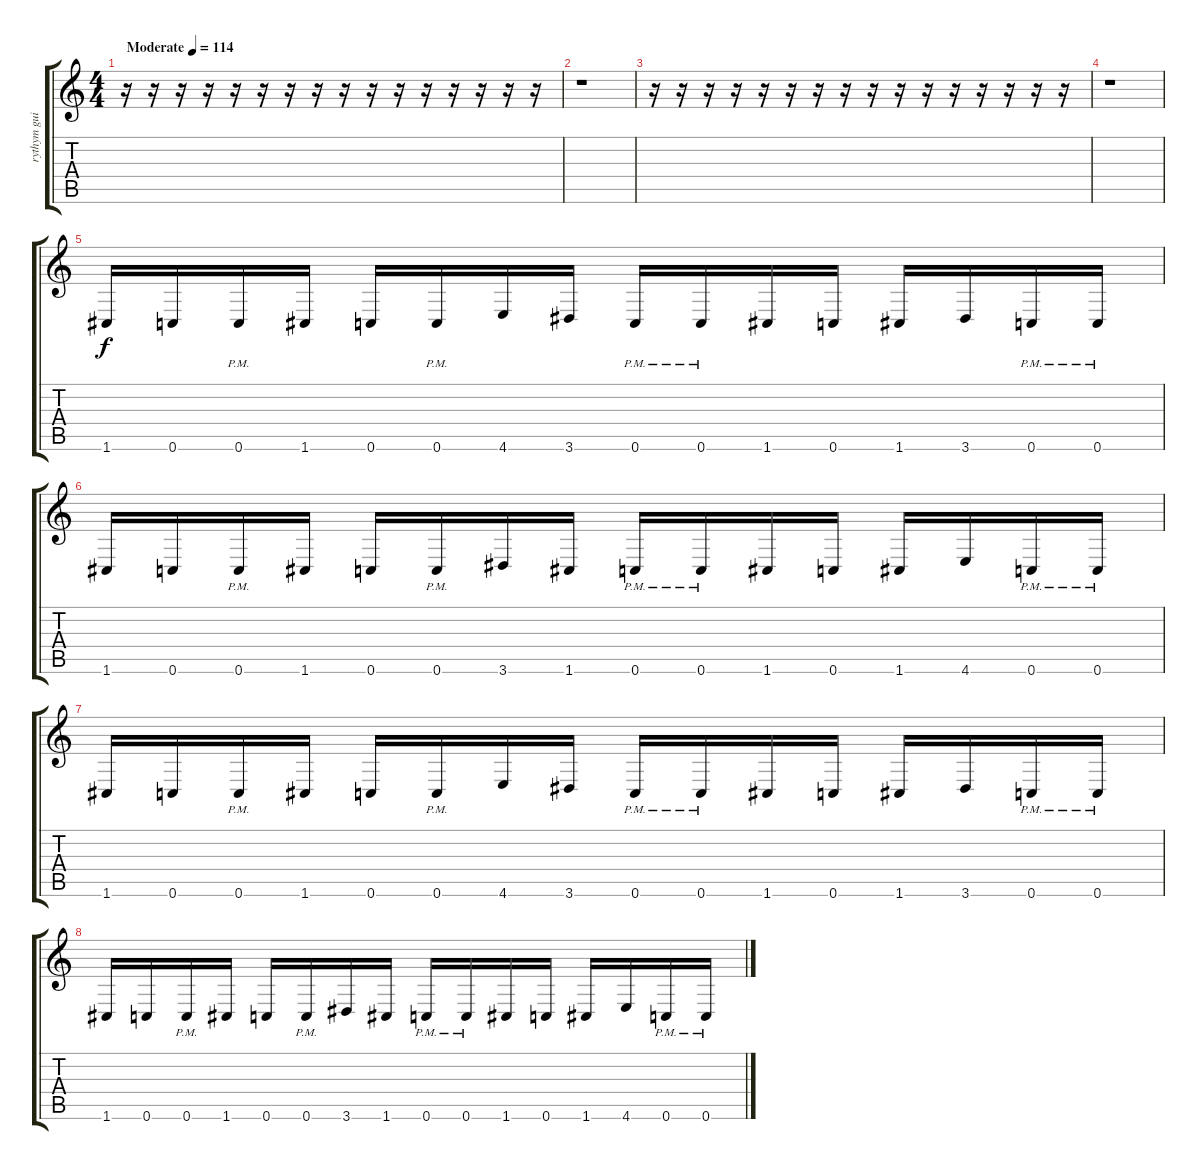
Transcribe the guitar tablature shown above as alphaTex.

\track ("rythym guitar" "rythym gui") {instrument distortionguitar}
\staff {score tabs}
\tuning (C4 G3 Eb3 Bb2 F2 C2) {hide}
\ts (4 4)
\tempo (114 "Moderate")
\clef g2
\ks c
r.16{dy f instrument distortionguitar} r.16 r.16 r.16 r.16 r.16 r.16 r.16 r.16 r.16 r.16 r.16 r.16 r.16 r.16 r.16 |
r.1 |
r.16 r.16 r.16 r.16 r.16 r.16 r.16 r.16 r.16 r.16 r.16 r.16 r.16 r.16 r.16 r.16 |
r.1 |
1.6.16 0.6.16 0.6{pm}.16 1.6.16 0.6.16 0.6{pm}.16 4.6.16 3.6.16 0.6{pm}.16 0.6{pm}.16 1.6.16 0.6.16 1.6.16 3.6.16 0.6{pm}.16 0.6{pm}.16 |
1.6.16 0.6.16 0.6{pm}.16 1.6.16 0.6.16 0.6{pm}.16 3.6.16 1.6.16 0.6{pm}.16 0.6{pm}.16 1.6.16 0.6.16 1.6.16 4.6.16 0.6{pm}.16 0.6{pm}.16 |
1.6.16 0.6.16 0.6{pm}.16 1.6.16 0.6.16 0.6{pm}.16 4.6.16 3.6.16 0.6{pm}.16 0.6{pm}.16 1.6.16 0.6.16 1.6.16 3.6.16 0.6{pm}.16 0.6{pm}.16 |
1.6.16 0.6.16 0.6{pm}.16 1.6.16 0.6.16 0.6{pm}.16 3.6.16 1.6.16 0.6{pm}.16 0.6{pm}.16 1.6.16 0.6.16 1.6.16 4.6.16 0.6{pm}.16 0.6{pm}.16
